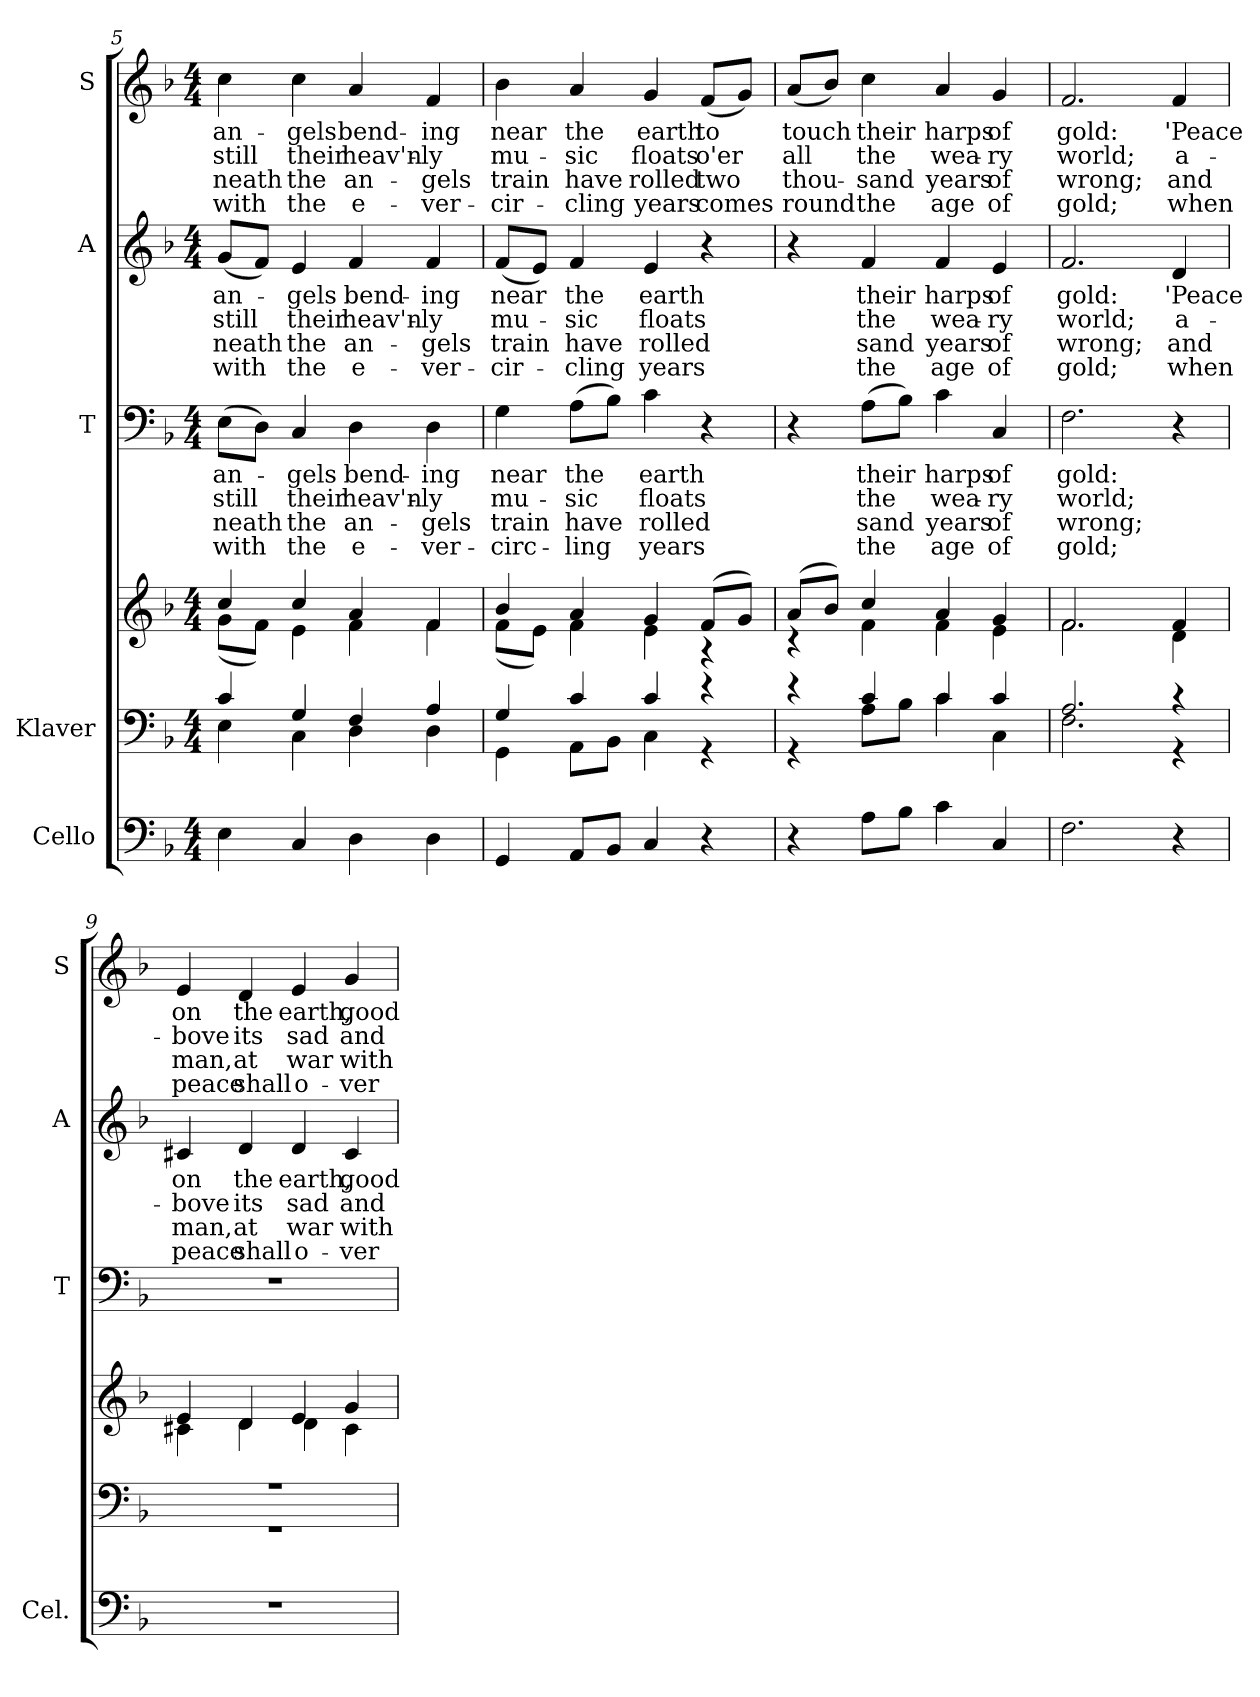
**kern	**kern	**kern	**kern	**text	**text	**text	**text	**kern	**text	**text	**text	**text	**kern	**text	**text	**text	**text
*part5	*part4	*part4	*part3	*part3	*part3	*part3	*part3	*part2	*part2	*part2	*part2	*part2	*part1	*part1	*part1	*part1	*part1
*staff6	*staff5	*staff4	*staff3	*staff3	*staff3	*staff3	*staff3	*staff2	*staff2	*staff2	*staff2	*staff2	*staff1	*staff1	*staff1	*staff1	*staff1
*I"Cello	*I"Klaver	*	*I"T	*	*	*	*	*I"A	*	*	*	*	*I"S	*	*	*	*
*I'Cel.	*	*	*I'T	*	*	*	*	*I'A	*	*	*	*	*I'S	*	*	*	*
*clefF4	*clefF4	*clefG2	*clefF4	*	*	*	*	*clefG2	*	*	*	*	*clefG2	*	*	*	*
*k[b-]	*k[b-]	*k[b-]	*k[b-]	*	*	*	*	*k[b-]	*	*	*	*	*k[b-]	*	*	*	*
*M4/4	*M4/4	*M4/4	*M4/4	*	*	*	*	*M4/4	*	*	*	*	*M4/4	*	*	*	*
=5	=5	=5	=5	=5	=5	=5	=5	=5	=5	=5	=5	=5	=5	=5	=5	=5	=5
*	*^	*^	*	*	*	*	*	*	*	*	*	*	*	*	*	*	*
!	!	!	!	!	!	!LO:LY:b	!LO:LY:b	!LO:LY:b	!LO:LY:b	!	!LO:LY:b	!LO:LY:b	!LO:LY:b	!LO:LY:b	!	!LO:LY:b	!LO:LY:b	!LO:LY:b	!LO:LY:b
4E\	4c/	4E\	4cc/	(8g\L	(8E\L	an-	still	-neath	with	(8g/L	an-	still	-neath	with	4cc\	an-	still	-neath	with
.	.	.	.	8f\J)	8D\J)	.	.	.	.	8f/J)	.	.	.	.	.	.	.	.	.
!	!	!	!	!	!	!LO:LY:b	!LO:LY:b	!LO:LY:b	!LO:LY:b	!	!LO:LY:b	!LO:LY:b	!LO:LY:b	!LO:LY:b	!	!LO:LY:b	!LO:LY:b	!LO:LY:b	!LO:LY:b
4C/	4G/	4C\	4cc/	4e\	4C/	-gels	their	the	the	4e/	-gels	their	the	the	4cc\	-gels	their	the	the
!	!	!	!	!	!	!LO:LY:b	!LO:LY:b	!LO:LY:b	!LO:LY:b	!	!LO:LY:b	!LO:LY:b	!LO:LY:b	!LO:LY:b	!	!LO:LY:b	!LO:LY:b	!LO:LY:b	!LO:LY:b
4D\	4F/	4D\	4a/	4f\	4D\	bend-	heav'n-	an-	e-	4f/	bend-	heav'n-	an-	e-	4a/	bend-	heav'n-	an-	e-
!	!	!	!	!	!	!LO:LY:b	!LO:LY:b	!LO:LY:b	!LO:LY:b	!	!LO:LY:b	!LO:LY:b	!LO:LY:b	!LO:LY:b	!	!LO:LY:b	!LO:LY:b	!LO:LY:b	!LO:LY:b
4D\	4A/	4D\	4f/	4f\	4D\	-ing	-ly	-gels	-ver-	4f/	-ing	-ly	-gels	-ver-	4f/	-ing	-ly	-gels	-ver-
=6	=6	=6	=6	=6	=6	=6	=6	=6	=6	=6	=6	=6	=6	=6	=6	=6	=6	=6	=6
!	!	!	!	!	!	!LO:LY:b	!LO:LY:b	!LO:LY:b	!LO:LY:b	!	!LO:LY:b	!LO:LY:b	!LO:LY:b	!LO:LY:b	!	!LO:LY:b	!LO:LY:b	!LO:LY:b	!LO:LY:b
4GG/	4G/	4GG\	4b-/	(8f\L	4G\	near	mu-	train	-circ-	(8f/L	near	mu-	train	-cir-	4b-\	near	mu-	train	-cir-
.	.	.	.	8e\J)	.	.	.	.	.	8e/J)	.	.	.	.	.	.	.	.	.
!	!	!	!	!	!	!LO:LY:b	!LO:LY:b	!LO:LY:b	!LO:LY:b	!	!LO:LY:b	!LO:LY:b	!LO:LY:b	!LO:LY:b	!	!LO:LY:b	!LO:LY:b	!LO:LY:b	!LO:LY:b
8AA/L	4c/	8AA\L	4a/	4f\	(8A\L	the	-sic	have	-ling	4f/	the	-sic	have	-cling	4a/	the	-sic	have	-cling
8BB-/J	.	8BB-\J	.	.	8B-\J)	.	.	.	.	.	.	.	.	.	.	.	.	.	.
!	!	!	!	!	!	!LO:LY:b	!LO:LY:b	!LO:LY:b	!LO:LY:b	!	!LO:LY:b	!LO:LY:b	!LO:LY:b	!LO:LY:b	!	!LO:LY:b	!LO:LY:b	!LO:LY:b	!LO:LY:b
4C/	4c/	4C\	4g/	4e\	4c\	earth	floats	rolled	years	4e/	earth	floats	rolled	years	4g/	earth	floats	rolled	years
!	!	!	!	!	!	!	!	!	!	!	!	!	!	!	!	!LO:LY:b	!LO:LY:b	!LO:LY:b	!LO:LY:b
4r	4r	4r	(8f/L	4r	4r	.	.	.	.	4r	.	.	.	.	(8f/L	to	o'er	two	comes
.	.	.	8g/J)	.	.	.	.	.	.	.	.	.	.	.	8g/J)	.	.	.	.
=7	=7	=7	=7	=7	=7	=7	=7	=7	=7	=7	=7	=7	=7	=7	=7	=7	=7	=7	=7
!	!	!	!	!	!	!	!	!	!	!	!	!	!	!	!	!LO:LY:b	!LO:LY:b	!LO:LY:b	!LO:LY:b
4r	4r	4r	(8a/L	4r	4r	.	.	.	.	4r	.	.	.	.	(8a/L	touch	all	thou-	round
.	.	.	8b-/J)	.	.	.	.	.	.	.	.	.	.	.	8b-/J)	.	.	.	.
!	!	!	!	!	!	!LO:LY:b	!LO:LY:b	!LO:LY:b	!LO:LY:b	!	!LO:LY:b	!LO:LY:b	!LO:LY:b	!LO:LY:b	!	!LO:LY:b	!LO:LY:b	!LO:LY:b	!LO:LY:b
8A\L	4c/	8A\L	4cc/	4f\	(8A\L	their	the	sand	the	4f/	their	the	-sand	the	4cc\	their	the	-sand	the
8B-\J	.	8B-\J	.	.	8B-\J)	.	.	.	.	.	.	.	.	.	.	.	.	.	.
!	!	!	!	!	!	!LO:LY:b	!LO:LY:b	!LO:LY:b	!LO:LY:b	!	!LO:LY:b	!LO:LY:b	!LO:LY:b	!LO:LY:b	!	!LO:LY:b	!LO:LY:b	!LO:LY:b	!LO:LY:b
4c\	4c/	4c\	4a/	4f\	4c\	harps	wea-	years	age	4f/	harps	wea-	years	age	4a/	harps	wea-	years	age
!	!	!	!	!	!	!LO:LY:b	!LO:LY:b	!LO:LY:b	!LO:LY:b	!	!LO:LY:b	!LO:LY:b	!LO:LY:b	!LO:LY:b	!	!LO:LY:b	!LO:LY:b	!LO:LY:b	!LO:LY:b
4C/	4c/	4C\	4g/	4e\	4C/	of	-ry	of	of	4e/	of	-ry	of	of	4g/	of	-ry	of	of
!!LO:PB:g=z
=8	=8	=8	=8	=8	=8	=8	=8	=8	=8	=8	=8	=8	=8	=8	=8	=8	=8	=8	=8
!	!	!	!	!	!	!LO:LY:b	!LO:LY:b	!LO:LY:b	!LO:LY:b	!	!LO:LY:b	!LO:LY:b	!LO:LY:b	!LO:LY:b	!	!LO:LY:b	!LO:LY:b	!LO:LY:b	!LO:LY:b
2.F\	2.A/	2.F\	2.f/	2.f\	2.F\	gold:	world;	wrong;	gold;	2.f/	gold:	world;	wrong;	gold;	2.f/	gold:	world;	wrong;	gold;
!	!	!	!	!	!	!	!	!	!	!	!LO:LY:b	!LO:LY:b	!LO:LY:b	!LO:LY:b	!	!LO:LY:b	!LO:LY:b	!LO:LY:b	!LO:LY:b
4r	4r	4r	4f/	4d\	4r	.	.	.	.	4d/	'Peace	a-	and	when	4f/	'Peace	a-	and	when
=9	=9	=9	=9	=9	=9	=9	=9	=9	=9	=9	=9	=9	=9	=9	=9	=9	=9	=9	=9
!	!	!	!	!	!	!	!	!	!	!	!LO:LY:b	!LO:LY:b	!LO:LY:b	!LO:LY:b	!	!LO:LY:b	!LO:LY:b	!LO:LY:b	!LO:LY:b
1r	1r	1r	4e/	4c#X\	1r	.	.	.	.	4c#X/	on	-bove	man,	peace	4e/	on	-bove	man,	peace
!	!	!	!	!	!	!	!	!	!	!	!LO:LY:b	!LO:LY:b	!LO:LY:b	!LO:LY:b	!	!LO:LY:b	!LO:LY:b	!LO:LY:b	!LO:LY:b
.	.	.	4d/	4d\	.	.	.	.	.	4d/	the	its	at	shall	4d/	the	its	at	shall
!	!	!	!	!	!	!	!	!	!	!	!LO:LY:b	!LO:LY:b	!LO:LY:b	!LO:LY:b	!	!LO:LY:b	!LO:LY:b	!LO:LY:b	!LO:LY:b
.	.	.	4e/	4d\	.	.	.	.	.	4d/	earth,	sad	war	o-	4e/	earth,	sad	war	o-
!	!	!	!	!	!	!	!	!	!	!	!LO:LY:b	!LO:LY:b	!LO:LY:b	!LO:LY:b	!	!LO:LY:b	!LO:LY:b	!LO:LY:b	!LO:LY:b
.	.	.	4g/	4c#\	.	.	.	.	.	4c#/	good	and	with	-ver	4g/	good	and	with	-ver
*	*v	*v	*	*	*	*	*	*	*	*	*	*	*	*	*	*	*	*	*
*	*	*v	*v	*	*	*	*	*	*	*	*	*	*	*	*	*	*	*
=	=	=	=	=	=	=	=	=	=	=	=	=	=	=	=	=	=
*-	*-	*-	*-	*-	*-	*-	*-	*-	*-	*-	*-	*-	*-	*-	*-	*-	*-
